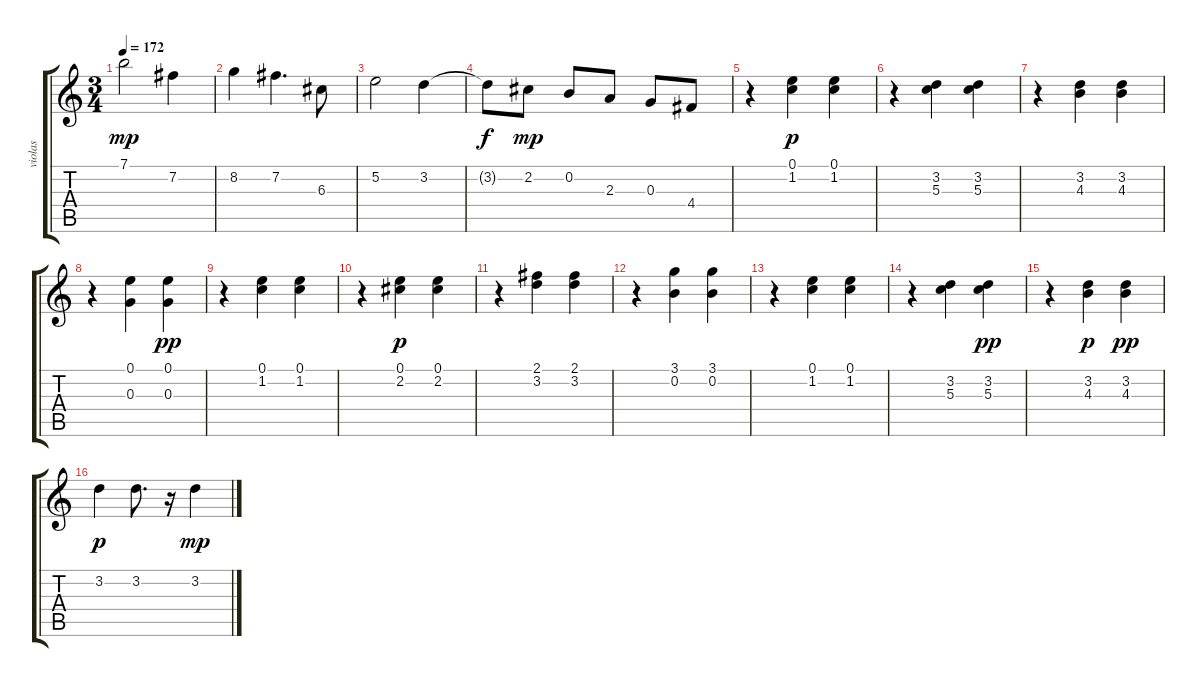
\track ("violas" "violas") {instrument contrabass}
\staff {score tabs}
\tuning (E4 B3 G3 D3 A2 E2) {hide}
\ts (3 4)
\tempo 172
\clef g2
\ks c
7.1.2{dy mp} 7.2.4 |
8.2.4 7.2.4{d} 6.3.8 |
5.2.2 3.2.4 |
3.2{t}.8{dy f} 2.2.8{dy mp} 0.2.8 2.3.8 0.3.8 4.4.8 |
r.4 (0.1 1.2).4{dy p instrument pizzicatostrings} (0.1 1.2).4 |
r.4 (3.2 5.3).4 (3.2 5.3).4 |
r.4 (3.2 4.3).4 (3.2 4.3).4 |
r.4 (0.1 0.3).4 (0.1 0.3).4{dy pp} |
r.4 (0.1 1.2).4 (0.1 1.2).4 |
r.4 (0.1 2.2).4{dy p} (0.1 2.2).4 |
r.4 (2.1 3.2).4 (2.1 3.2).4 |
r.4 (3.1 0.2).4 (3.1 0.2).4 |
r.4 (0.1 1.2).4 (0.1 1.2).4 |
r.4 (3.2 5.3).4 (3.2 5.3).4{dy pp} |
r.4 (3.2 4.3).4{dy p} (3.2 4.3).4{dy pp} |
3.2.4{dy p} 3.2.8{d instrument stringensemble1} r.16 3.2.4{dy mp}
